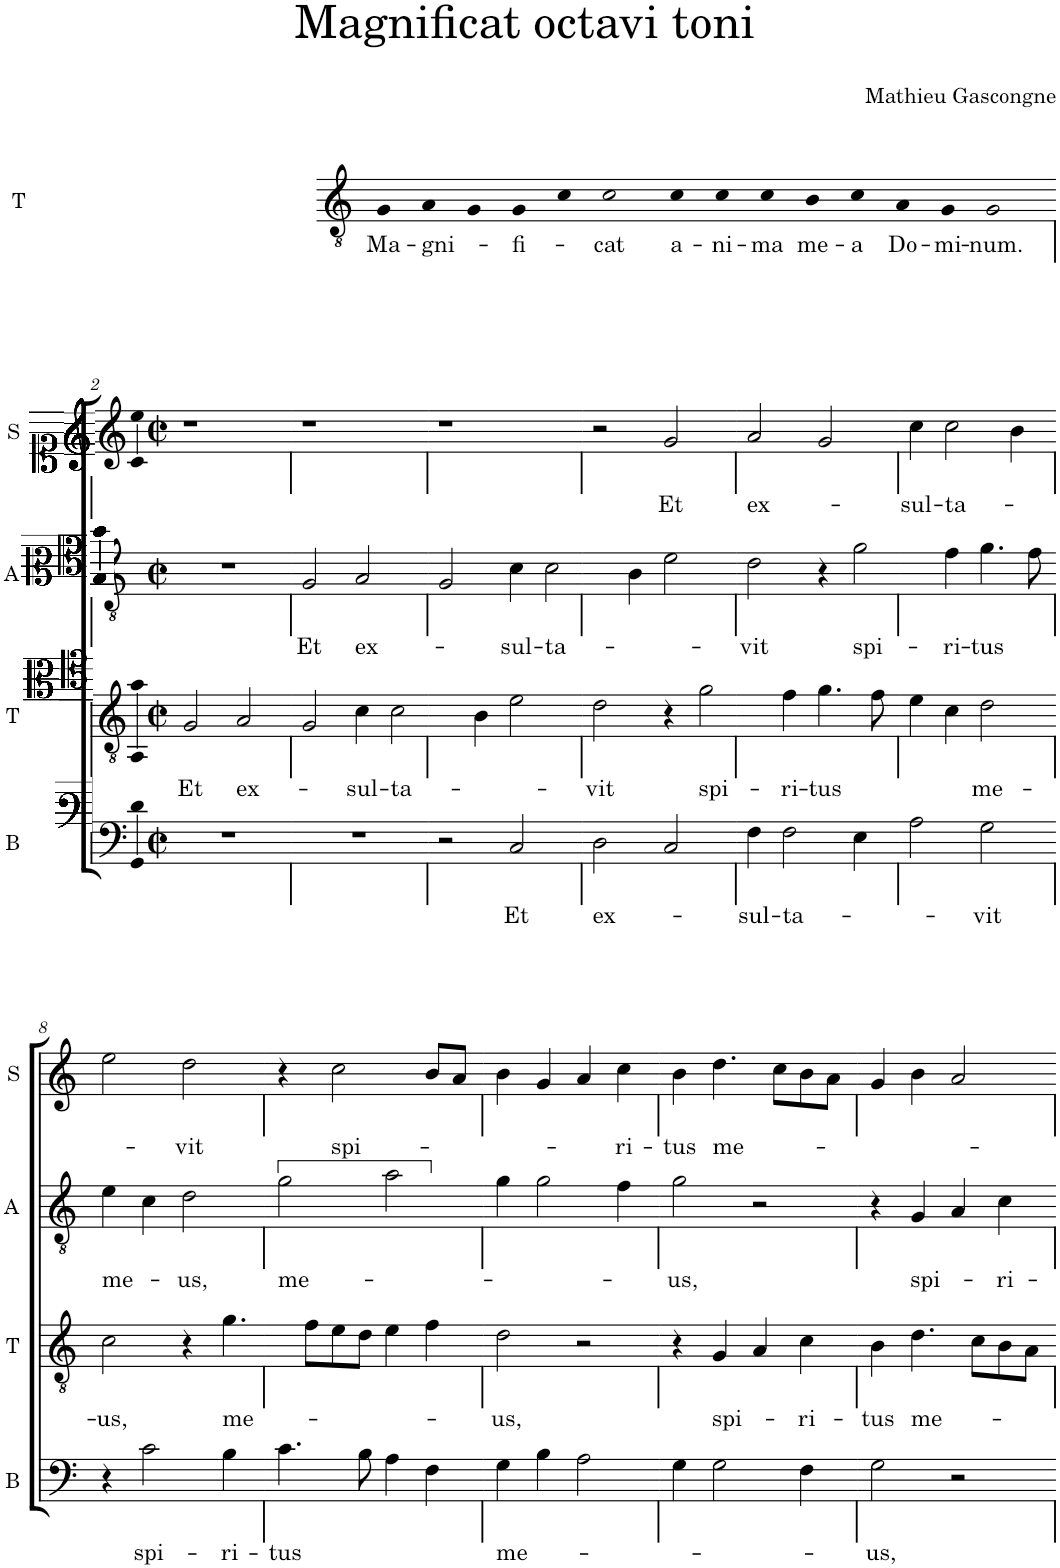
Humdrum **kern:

**kern	**text	**kern	**text	**kern	**kern	**text	**kern	**text
*part5	*part5	*part4	*part4	*part3	*part2	*part2	*part1	*part1
*staff5	*staff5	*staff4	*staff4	*staff3	*staff2	*staff2	*staff1	*staff1
*I"B	*	*I"T	*	*I"A2	*I"A	*	*I"S	*
*I'B	*	*I'T	*	*I'A2	*I'A	*	*I'S	*
*stria5	*	*	*	*	*	*	*	*
*clefF4	*	*clefGv2	*	*clefGv2	*clefGv2	*	*clefG2	*
*k[]	*	*k[]	*	*k[]	*k[]	*	*k[]	*
*M16/4	*	*M16/4	*	*M16/4	*M16/4	*	*M16/4	*
=1	=1	=1	=1	=1	=1	=1	=1	=1
!	!	!	!LO:LY:b	!	!	!	!	!
00r	.	4G	Ma-	00r	00r	.	00r	.
!	!	!	!LO:LY:b	!	!	!	!	!
.	.	4A	-gni-	.	.	.	.	.
.	.	4G	.	.	.	.	.	.
!	!	!	!LO:LY:b	!	!	!	!	!
.	.	4G	-fi-	.	.	.	.	.
.	.	4c	.	.	.	.	.	.
!	!	!	!LO:LY:b	!	!	!	!	!
.	.	2c	-cat	.	.	.	.	.
!	!	!	!LO:LY:b	!	!	!	!	!
.	.	4c	a-	.	.	.	.	.
!	!	!	!LO:LY:b	!	!	!	!	!
.	.	4c	-ni-	.	.	.	.	.
!	!	!	!LO:LY:b	!	!	!	!	!
.	.	4c	-ma	.	.	.	.	.
!	!	!	!LO:LY:b	!	!	!	!	!
.	.	4B	me-	.	.	.	.	.
!	!	!	!LO:LY:b	!	!	!	!	!
.	.	4c	-a	.	.	.	.	.
!	!	!	!LO:LY:b	!	!	!	!	!
.	.	4A	Do-	.	.	.	.	.
!	!	!	!LO:LY:b	!	!	!	!	!
.	.	4G	-mi-	.	.	.	.	.
!	!	!	!LO:LY:b	!	!	!	!	!
.	.	2G	-num.	.	.	.	.	.
!!LO:LB:g=z
=2	=2	=2	=2	=2	=2	=2	=2	=2
*M2/2	*	*M2/2	*	*M2/2	*M2/2	*	*M2/2	*
*met(c|)	*	*met(c|)	*	*met(c|)	*met(c|)	*	*met(c|)	*
!	!	!	!LO:LY:b	!	!	!	!	!
1r	.	2G/	Et	1r	1r	.	1r	.
!	!	!	!LO:LY:b	!	!	!	!	!
.	.	2A/	ex-	.	.	.	.	.
=3	=3	=3	=3	=3	=3	=3	=3	=3
!	!	!	!	!	!	!LO:LY:b	!	!
1r	.	2G/	.	1r	2G/	Et	1r	.
!	!	!	!LO:LY:b	!	!	!LO:LY:b	!	!
.	.	4c\	-sul-	.	2A/	ex-	.	.
!	!	!	!LO:LY:b	!	!	!	!	!
.	.	[4c\	-ta-	.	.	.	.	.
=4	=4	=4	=4	=4	=4	=4	=4	=4
2r	.	4c\]	.	1r	2G/	.	1r	.
.	.	4B\	.	.	.	.	.	.
!	!LO:LY:b	!	!	!	!	!LO:LY:b	!	!
2C/	Et	2e\	.	.	4c\	-sul-	.	.
!	!	!	!	!	!	!LO:LY:b	!	!
.	.	.	.	.	[4c\	-ta-	.	.
=5	=5	=5	=5	=5	=5	=5	=5	=5
!	!LO:LY:b	!	!LO:LY:b	!	!	!	!	!
2D\	ex-	2d\	-vit	1r	4c\]	.	2r	.
.	.	.	.	.	4B\	.	.	.
!	!	!	!	!	!	!	!	!LO:LY:b
2C/	.	4r	.	.	2e\	.	2g/	Et
!	!	!	!LO:LY:b	!	!	!	!	!
.	.	[4g\	spi-	.	.	.	.	.
=6	=6	=6	=6	=6	=6	=6	=6	=6
!	!LO:LY:b	!	!	!	!	!LO:LY:b	!	!LO:LY:b
4F\	-sul-	4g\]	.	1r	2d\	-vit	2a/	ex-
!	!LO:LY:b	!	!LO:LY:b	!	!	!	!	!
2F\	-ta-	4f\	-ri-	.	.	.	.	.
!	!	!	!LO:LY:b	!	!	!	!	!
.	.	4.g\	-tus	.	4r	.	2g/	.
!	!	!	!	!	!	!LO:LY:b	!	!
4E\	.	.	.	.	[4g\	spi-	.	.
.	.	8f\	.	.	.	.	.	.
=7	=7	=7	=7	=7	=7	=7	=7	=7
!	!	!	!	!	!	!	!	!LO:LY:b
2A\	.	4e\	.	1r	4g\]	.	4cc\	-sul-
!	!	!	!	!	!	!LO:LY:b	!	!LO:LY:b
.	.	4c\	.	.	4f\	-ri-	2cc\	-ta-
!	!LO:LY:b	!	!LO:LY:b	!	!	!LO:LY:b	!	!
2G\	-vit	2d\	me-	.	4.g\	-tus	.	.
.	.	.	.	.	.	.	4b\	.
.	.	.	.	.	8f\	.	.	.
!!LO:LB:g=z
=8	=8	=8	=8	=8	=8	=8	=8	=8
!	!	!	!LO:LY:b	!	!	!LO:LY:b	!	!
4r	.	2c\	-us,	1r	4e\	me-	2ee\	.
!	!LO:LY:b	!	!	!	!	!	!	!
2c\	spi-	.	.	.	4c\	.	.	.
!	!	!	!	!	!	!LO:LY:b	!	!LO:LY:b
.	.	4r	.	.	2d\	-us,	2dd\	-vit
!	!LO:LY:b	!LO:N:vis=4.	!LO:LY:b	!	!	!	!	!
4B\	-ri-	[4g\	me-	.	.	.	.	.
=9	=9	=9	=9	=9	=9	=9	=9	=9
!	!LO:LY:b	!	!	!	!	!LO:LY:b	!	!
4.c\	-tus	8g\]	.	1r	2g\	me-	4r	.
.	.	8f\L	.	.	.	.	.	.
!	!	!	!	!	!	!	!	!LO:LY:b
.	.	8e\	.	.	.	.	2cc\	spi-
8B\	.	8d\J	.	.	.	.	.	.
4A\	.	4e\	.	.	2a\	.	.	.
4F\	.	4f\	.	.	.	.	8b/L	.
.	.	.	.	.	.	.	8a/J	.
=10	=10	=10	=10	=10	=10	=10	=10	=10
!	!LO:LY:b	!	!LO:LY:b	!	!	!	!	!
4G\	me-	2d\	-us,	1r	4g\	.	4b\	.
4B\	.	.	.	.	2g\	.	4g/	.
2A\	.	2r	.	.	.	.	4a/	.
!	!	!	!	!	!	!	!	!LO:LY:b
.	.	.	.	.	4f\	.	4cc\	-ri-
=11	=11	=11	=11	=11	=11	=11	=11	=11
!	!	!	!	!	!	!LO:LY:b	!	!LO:LY:b
4G\	.	4r	.	1r	2g\	-us,	4b\	-tus
!	!	!	!LO:LY:b	!	!	!	!	!LO:LY:b
2G\	.	4G/	spi-	.	.	.	4.dd\	me-
.	.	4A/	.	.	2r	.	.	.
.	.	.	.	.	.	.	8cc\L	.
!	!	!	!LO:LY:b	!	!	!	!	!
4F\	.	4c\	-ri-	.	.	.	8b\	.
.	.	.	.	.	.	.	8a\J	.
=12	=12	=12	=12	=12	=12	=12	=12	=12
!	!LO:LY:b	!	!LO:LY:b	!	!	!	!	!
2G\	-us,	4B\	-tus	1r	4r	.	4g/	.
!	!	!	!LO:LY:b	!	!	!LO:LY:b	!	!
.	.	4.d\	me-	.	4G/	spi-	4b\	.
2r	.	.	.	.	4A/	.	2a/	.
.	.	8c\L	.	.	.	.	.	.
!	!	!	!	!	!	!LO:LY:b	!	!
.	.	8B\	.	.	4c\	-ri-	.	.
.	.	8A\J	.	.	.	.	.	.
=	=	=	=	=	=	=	=	=
*-	*-	*-	*-	*-	*-	*-	*-	*-
